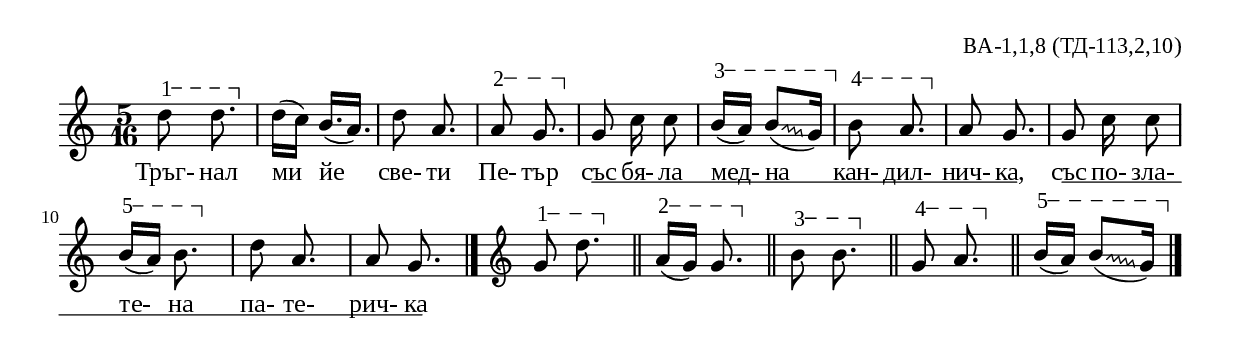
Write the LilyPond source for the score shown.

%{
ba_001_1_08
td_113_2_10
%}

\include "td-preamble.ly"

\score {
\relative c'' {
%\tempo 8 = 152
\time 5/16
\override Glissando #'style = #'zigzag
\varA
d8\startTextSpan d8.\stopTextSpan\noBeam | 
d16[( c]) b16.[( a]) | d8 a8.\noBeam | 
\varB
a8\startTextSpan g8.\stopTextSpan\noBeam |
g8 c16\noBeam c8 | 
\varC
b16\startTextSpan[( a]) \noteF b8[(\glissando g16\stopTextSpan]) | 
\varD
b8\startTextSpan a8.\stopTextSpan\noBeam | 
a8 g8.\noBeam | g8 c16\noBeam c8 | 
\varE
b16\startTextSpan[( a]) b8.\stopTextSpan | 
d8 a8.\noBeam a8 g8.\noBeam
 \bar "|." 
\endmmm
 \varA
g8\startTextSpan d'8.\stopTextSpan\noBeam \bar "||"
\varB
a16\startTextSpan[( g]) g8.\stopTextSpan\noBeam \bar "||"
\varC
b8\startTextSpan\noBeam b8.\stopTextSpan\noBeam \bar "||"
\varD
g8\startTextSpan a8.\stopTextSpan\noBeam \bar "||"
\varE
b16\startTextSpan[( a]) \noteF b8[(\glissando g16\stopTextSpan])
 \bar "|." 
}
\addlyrics { Тръг- нал ми йе све- ти Пе- тър 
със \startTextSpan бя- ла мед- на кан- дил- нич- ка, \stopTextSpan
със \startTextSpan по- зла- те- на па- те- рич- ка \stopTextSpan }
%
\layout {
  indent = #0
  line-width = 190\mm
  ragged-right=##f
\context {
      \Lyrics
      \consists "Text_spanner_engraver"
      \override TextSpanner #'direction = #DOWN
      \override TextSpanner #'style = #'line    
      \override TextSpanner #'outside-staff-priority = ##f
      \override TextSpanner #'padding = #0.2 % sets the distance of the line from the lyrics
      \override TextSpanner #'bound-details =
      #`((left . ((Y . 0)
                  (padding . 0)
                  (attach-dir . ,LEFT)))
         (left-broken . ((end-on-note . #t)))
         (right . ((Y . 0)
                   (padding . 0)
                   (attach-dir . ,RIGHT))))
    }

}
%
\midi { 
	\context {
		\Score tempoWholesPerMinute = #(ly:make-moment 152 8)
		}
	}
}
%
\header{
  opus = "ВА-1,1,8 (ТД-113,2,10)"
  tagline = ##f
}


